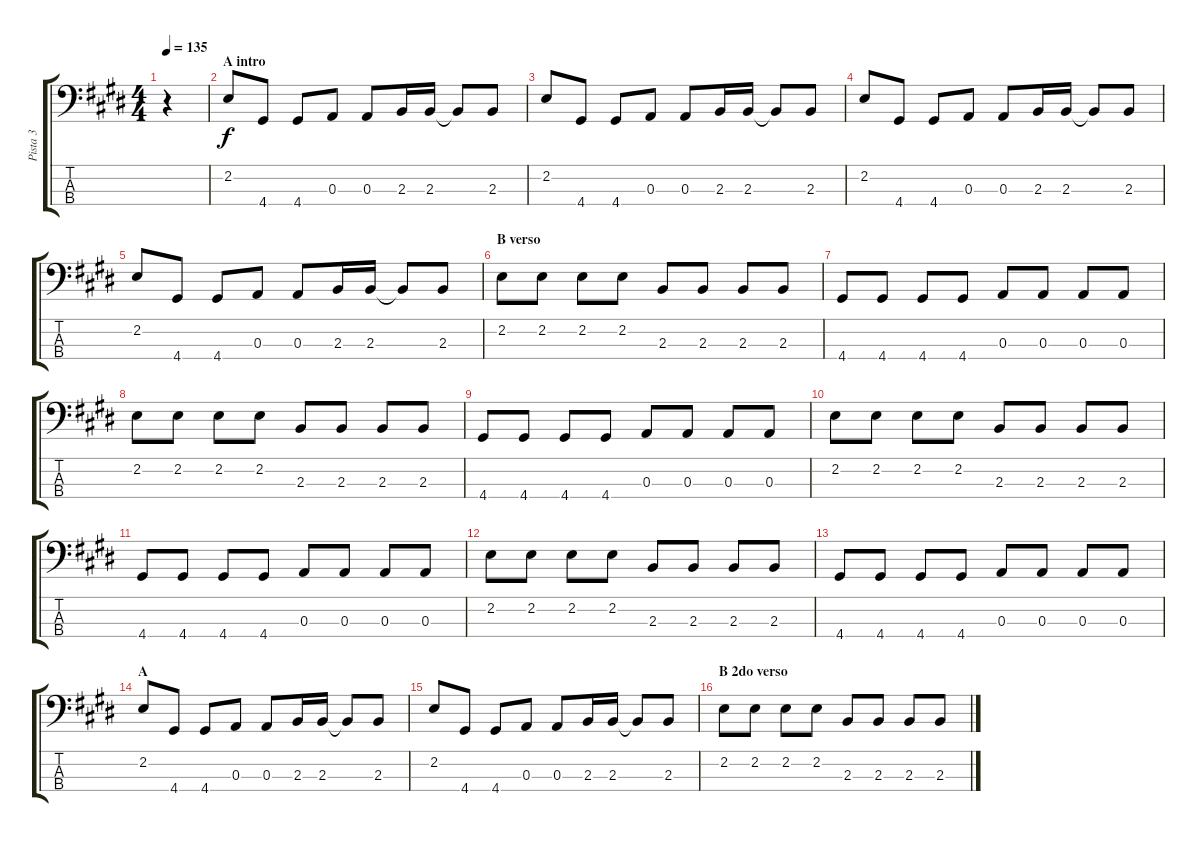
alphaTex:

\track ("Pista 3" "Pista 3") {instrument electricbassfinger}
\staff {score tabs}
\tuning (G2 D2 A1 E1) {hide}
\ts (4 4)
\tempo 135
\clef f4
\ks e
r.4{dy f instrument electricbassfinger} |
\section ("" "A intro")
2.2.8 4.4.8 4.4.8 0.3.8 0.3.8 2.3.16 2.3.16 2.3{t}.8 2.3.8 |
2.2.8 4.4.8 4.4.8 0.3.8 0.3.8 2.3.16 2.3.16 2.3{t}.8 2.3.8 |
2.2.8 4.4.8 4.4.8 0.3.8 0.3.8 2.3.16 2.3.16 2.3{t}.8 2.3.8 |
2.2.8 4.4.8 4.4.8 0.3.8 0.3.8 2.3.16 2.3.16 2.3{t}.8 2.3.8 |
\section ("" "B verso")
2.2.8 2.2.8 2.2.8 2.2.8 2.3.8 2.3.8 2.3.8 2.3.8 |
4.4.8 4.4.8 4.4.8 4.4.8 0.3.8 0.3.8 0.3.8 0.3.8 |
2.2.8 2.2.8 2.2.8 2.2.8 2.3.8 2.3.8 2.3.8 2.3.8 |
4.4.8 4.4.8 4.4.8 4.4.8 0.3.8 0.3.8 0.3.8 0.3.8 |
2.2.8 2.2.8 2.2.8 2.2.8 2.3.8 2.3.8 2.3.8 2.3.8 |
4.4.8 4.4.8 4.4.8 4.4.8 0.3.8 0.3.8 0.3.8 0.3.8 |
2.2.8 2.2.8 2.2.8 2.2.8 2.3.8 2.3.8 2.3.8 2.3.8 |
4.4.8 4.4.8 4.4.8 4.4.8 0.3.8 0.3.8 0.3.8 0.3.8 |
\section ("" "A")
2.2.8 4.4.8 4.4.8 0.3.8 0.3.8 2.3.16 2.3.16 2.3{t}.8 2.3.8 |
2.2.8 4.4.8 4.4.8 0.3.8 0.3.8 2.3.16 2.3.16 2.3{t}.8 2.3.8 |
\section ("" "B 2do verso ")
2.2.8 2.2.8 2.2.8 2.2.8 2.3.8 2.3.8 2.3.8 2.3.8
